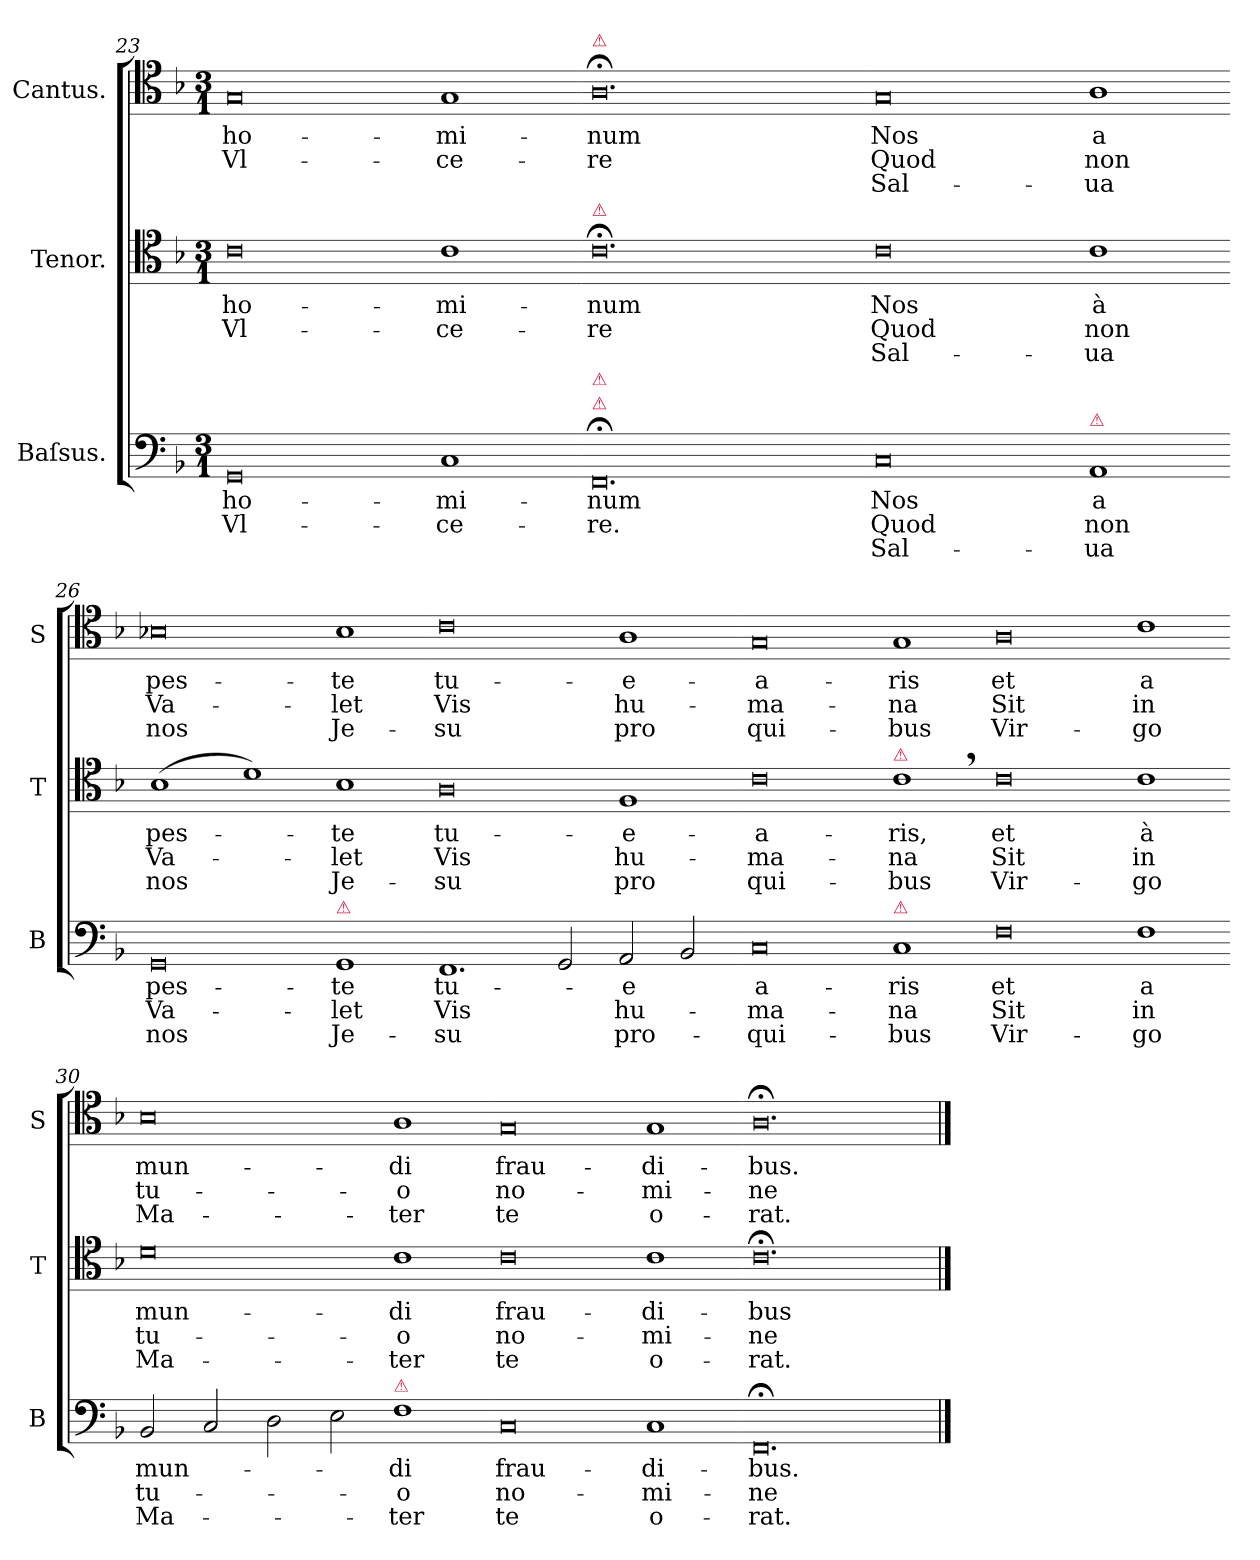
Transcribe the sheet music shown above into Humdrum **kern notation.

**kern	**text	**text	**text	**kern	**text	**text	**text	**kern	**text	**text	**text
*part3	*part3	*part3	*part3	*part2	*part2	*part2	*part2	*part1	*part1	*part1	*part1
*staff3	*staff3	*staff3	*staff3	*staff2	*staff2	*staff2	*staff2	*staff1	*staff1	*staff1	*staff1
*I"Baſsus.	*	*	*	*I"Tenor.	*	*	*	*I"Cantus.	*	*	*
*I'B	*	*	*	*I'T	*	*	*	*I'S	*	*	*
*clefF4	*	*	*	*clefC4	*	*	*	*clefC4	*	*	*
*k[b-]	*	*	*	*k[b-]	*	*	*	*k[b-]	*	*	*
*M3/1	*	*	*	*M3/1	*	*	*	*M3/1	*	*	*
=23	=23	=23	=23	=23	=23	=23	=23	=23	=23	=23	=23
0GG	ho-	Vl-	.	0c	ho-	Vl-	.	0G	ho-	Vl-	.
1C	-mi-	-ce-	.	1c	-mi-	-ce-	.	1G	-mi-	-ce-	.
=24-	=24-	=24-	=24-	=24-	=24-	=24-	=24-	=24-	=24-	=24-	=24-
!	!	!	!	!	!	!	!	!LO:TX:a:color=crimson:t=⚠	!	!	!
!	!	!	!	!LO:TX:a:color=crimson:t=⚠	!	!	!	!	!	!	!
!LO:TX:a:color=crimson:t=⚠	!	!	!	!	!	!	!	!	!	!	!
!LO:TX:a:color=crimson:t=⚠	!	!	!	!	!	!	!	!	!	!	!
0.FF;<;	-num	-re.	.	0.c;<;	-num	-re	.	0.A;<;	-num	-re	.
=25-	=25-	=25-	=25-	=25-	=25-	=25-	=25-	=25-	=25-	=25-	=25-
0C	Nos	Quod	Sal-	0c	Nos	Quod	Sal-	0G	Nos	Quod	Sal-
!LO:TX:a:color=crimson:t=⚠	!	!	!	!	!	!	!	!	!	!	!
1AA	a	non	-ua	1c	à	non	-ua	1A	a	non	-ua
=26-	=26-	=26-	=26-	=26-	=26-	=26-	=26-	=26-	=26-	=26-	=26-
0GG	pes-	Va-	nos	(1B-	pes-	Va-	nos	0B-X	pes-	Va-	nos
.	.	.	.	1d)	.	.	.	.	.	.	.
!LO:TX:a:color=crimson:t=⚠	!	!	!	!	!	!	!	!	!	!	!
1GG	-te	-let	Je-	1B-	-te	-let	Je-	1B-	-te	-let	Je-
=27-	=27-	=27-	=27-	=27-	=27-	=27-	=27-	=27-	=27-	=27-	=27-
1.FF	tu-	Vis	-su	0A	tu-	Vis	-su	0c	tu-	Vis	-su
2GG/	.	.	.	.	.	.	.	.	.	.	.
2AA/	-e	hu-	pro-	1F	-e-	hu-	pro	1A	-e-	hu-	pro
2BB-/	.	.	.	.	.	.	.	.	.	.	.
=28-	=28-	=28-	=28-	=28-	=28-	=28-	=28-	=28-	=28-	=28-	=28-
0C	a-	-ma-	-qui-	0c	-a-	-ma-	qui-	0G	-a-	-ma-	qui-
!	!	!	!	!LO:TX:a:color=crimson:t=⚠	!	!	!	!	!	!	!
!LO:TX:a:color=crimson:t=⚠	!	!	!	!	!	!	!	!	!	!	!
1C	-ris	-na	-bus	1c,	-ris,	-na	-bus	1G	-ris	-na	-bus
=29-	=29-	=29-	=29-	=29-	=29-	=29-	=29-	=29-	=29-	=29-	=29-
0F	et	Sit	Vir-	0c	et	Sit	Vir-	0A	et	Sit	Vir-
1F	a	in	-go	1c	à	in	-go	1c	a	in	-go
=30-	=30-	=30-	=30-	=30-	=30-	=30-	=30-	=30-	=30-	=30-	=30-
2BB-/	mun-	tu-	Ma-	0d	mun-	tu-	Ma-	0B-	mun-	tu-	Ma-
2C/	.	.	.	.	.	.	.	.	.	.	.
2D\	.	.	.	.	.	.	.	.	.	.	.
2E\	.	.	.	.	.	.	.	.	.	.	.
!LO:TX:a:color=crimson:t=⚠	!	!	!	!	!	!	!	!	!	!	!
1F	-di	-o	-ter	1c	-di	-o	-ter	1A	-di	-o	-ter
=31-	=31-	=31-	=31-	=31-	=31-	=31-	=31-	=31-	=31-	=31-	=31-
0C	frau-	no-	te	0c	frau-	no-	te	0G	frau-	no-	te
1C	-di-	-mi-	o-	1c	-di-	-mi-	o-	1G	-di-	-mi-	o-
=32-	=32-	=32-	=32-	=32-	=32-	=32-	=32-	=32-	=32-	=32-	=32-
0.FF;<	-bus.	-ne	-rat.	0.c;<;	-bus	-ne	-rat.	0.A;<;	-bus.	-ne	-rat.
==	==	==	==	==	==	==	==	==	==	==	==
*-	*-	*-	*-	*-	*-	*-	*-	*-	*-	*-	*-
